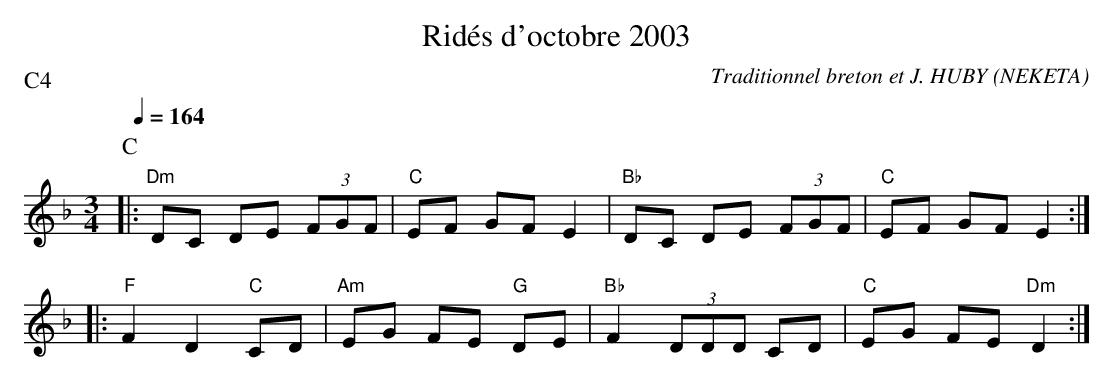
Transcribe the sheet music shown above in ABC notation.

X:1
T:Rid\'es d'octobre 2003
C:Traditionnel breton et J. HUBY (NEKETA)
Q:1/4=164
P:C4
M:3/4
L:1/8
K:Dm
P:C
|: "Dm"DC DE (3:2:3FGF |"C"EF GF E2 |"Bb"DC DE (3:2:3FGF |"C"EF GF E2 :|
|: "F"F2 D2 "C"CD |"Am"EG FE "G"DE |"Bb"F2 (3:2:3DDD CD |"C"EG FE "Dm"D2 :|
